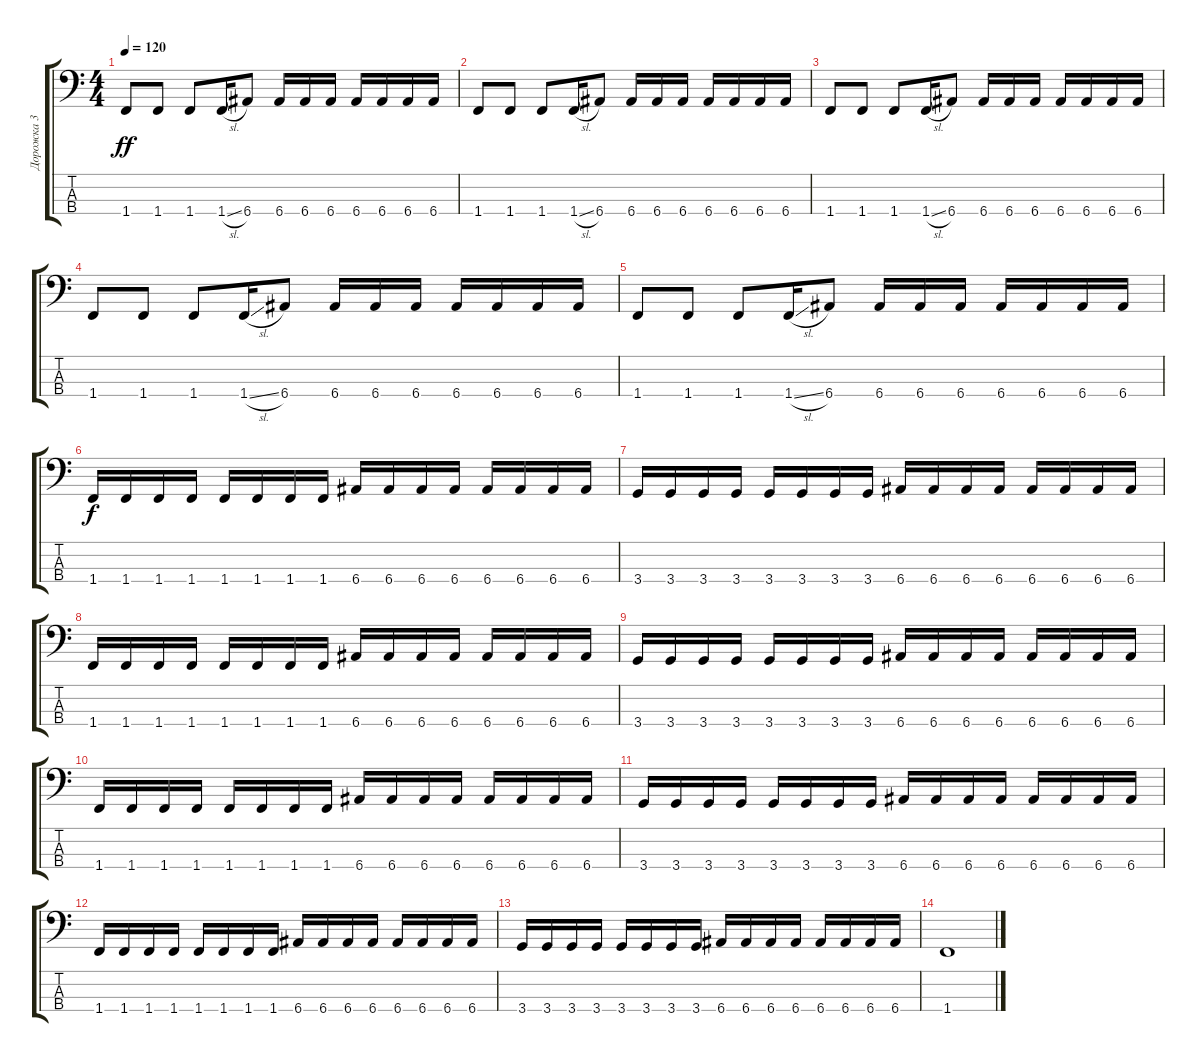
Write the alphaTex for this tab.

\track ("Дорожка 3" "Дорожка 3") {instrument electricbasspick}
\staff {score tabs}
\tuning (G2 D2 A1 E1) {hide}
\ts (4 4)
\tempo 120
\clef f4
\ks c
1.4.8{dy ff} 1.4.8 1.4.8 1.4{sl}.16 6.4.8 6.4.16 6.4.16 6.4.16 6.4.16 6.4.16 6.4.16 6.4.16 |
1.4.8 1.4.8 1.4.8 1.4{sl}.16 6.4.8 6.4.16 6.4.16 6.4.16 6.4.16 6.4.16 6.4.16 6.4.16 |
1.4.8 1.4.8 1.4.8 1.4{sl}.16 6.4.8 6.4.16 6.4.16 6.4.16 6.4.16 6.4.16 6.4.16 6.4.16 |
1.4.8 1.4.8 1.4.8 1.4{sl}.16 6.4.8 6.4.16 6.4.16 6.4.16 6.4.16 6.4.16 6.4.16 6.4.16 |
1.4.8 1.4.8 1.4.8 1.4{sl}.16 6.4.8 6.4.16 6.4.16 6.4.16 6.4.16 6.4.16 6.4.16 6.4.16 |
1.4.16{dy f} 1.4.16 1.4.16 1.4.16 1.4.16 1.4.16 1.4.16 1.4.16 6.4.16 6.4.16 6.4.16 6.4.16 6.4.16 6.4.16 6.4.16 6.4.16 |
3.4.16 3.4.16 3.4.16 3.4.16 3.4.16 3.4.16 3.4.16 3.4.16 6.4.16 6.4.16 6.4.16 6.4.16 6.4.16 6.4.16 6.4.16 6.4.16 |
1.4.16 1.4.16 1.4.16 1.4.16 1.4.16 1.4.16 1.4.16 1.4.16 6.4.16 6.4.16 6.4.16 6.4.16 6.4.16 6.4.16 6.4.16 6.4.16 |
3.4.16 3.4.16 3.4.16 3.4.16 3.4.16 3.4.16 3.4.16 3.4.16 6.4.16 6.4.16 6.4.16 6.4.16 6.4.16 6.4.16 6.4.16 6.4.16 |
1.4.16 1.4.16 1.4.16 1.4.16 1.4.16 1.4.16 1.4.16 1.4.16 6.4.16 6.4.16 6.4.16 6.4.16 6.4.16 6.4.16 6.4.16 6.4.16 |
3.4.16 3.4.16 3.4.16 3.4.16 3.4.16 3.4.16 3.4.16 3.4.16 6.4.16 6.4.16 6.4.16 6.4.16 6.4.16 6.4.16 6.4.16 6.4.16 |
1.4.16 1.4.16 1.4.16 1.4.16 1.4.16 1.4.16 1.4.16 1.4.16 6.4.16 6.4.16 6.4.16 6.4.16 6.4.16 6.4.16 6.4.16 6.4.16 |
3.4.16 3.4.16 3.4.16 3.4.16 3.4.16 3.4.16 3.4.16 3.4.16 6.4.16 6.4.16 6.4.16 6.4.16 6.4.16 6.4.16 6.4.16 6.4.16 |
1.4.1
